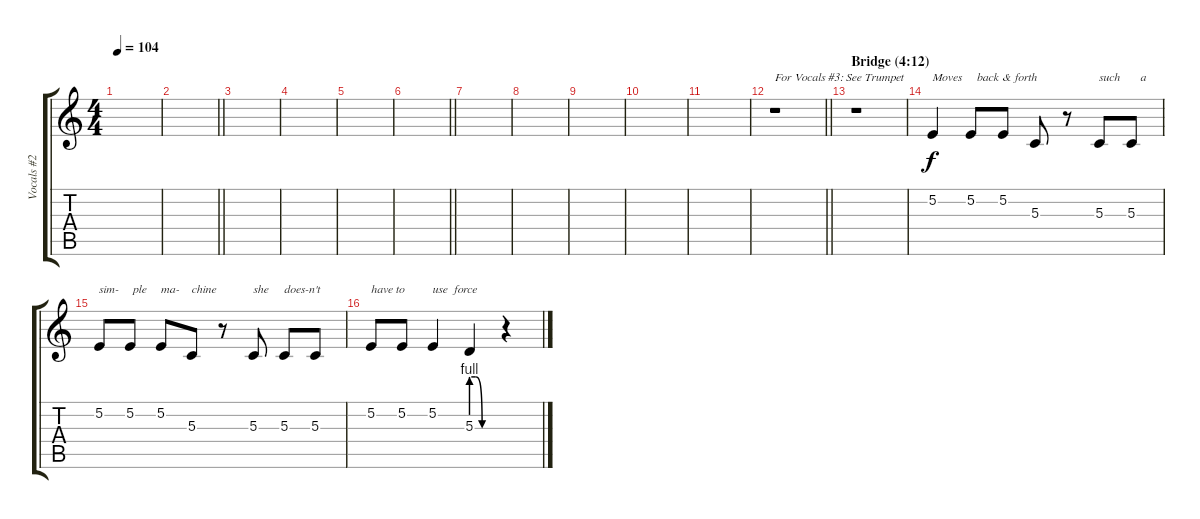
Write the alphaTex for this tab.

\track ("Vocals #2" "Vocals #2") {instrument flute}
\staff {score tabs}
\tuning (E4 B3 G3 D3 A2 E2) {hide}
\ts (4 4)
\tempo 104
\clef g2
\ks c
|
\barLineRight lightlight
|
|
|
|
\barLineRight lightlight
|
|
|
|
|
|
\barLineRight lightlight
r.1{txt "For Vocals #3: See Trumpet"} |
\section ("" "Bridge (4:12)")
r.1 |
5.2.4{txt "Moves"} 5.2.8{txt "  back & forth"} 5.2.8 5.3.8 r.8 5.3.8{txt "such"} 5.3.8{txt "   a"} |
5.2.8{txt "sim-"} 5.2.8{txt " ple"} 5.2.8{txt "ma-"} 5.3.8{txt "chine"} r.8 5.3.8{txt "she"} 5.3.8{txt "does-n't"} 5.3.8 |
5.2.8{txt "have to"} 5.2.8 5.2.4{txt "use  force"} 5.3{be (custom 0 4 10 4 25 0 60 0)}.4 r.4
